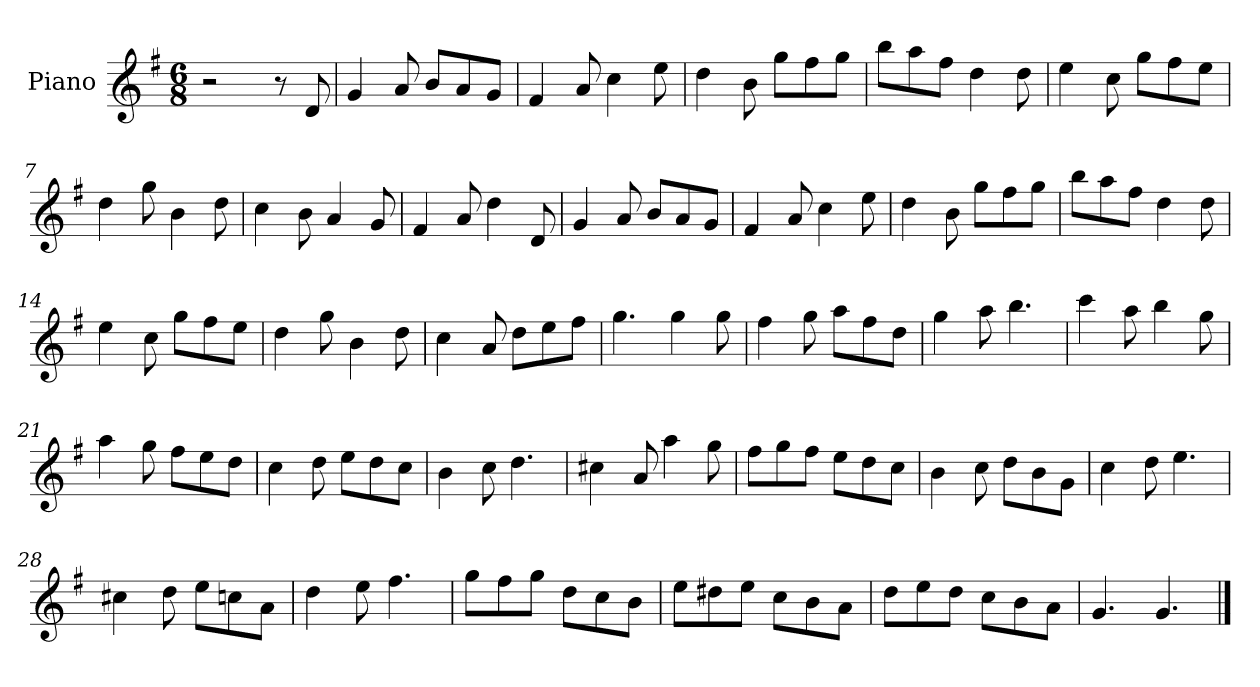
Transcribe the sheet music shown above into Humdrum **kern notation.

**kern
*part1
*staff1
*I"Piano
*I'Pno
*clefG2
*k[f#]
*M6/8
=1
2r
8r
8d/
=2
4g/
8a/
8b/L
8a/
8g/J
=3
4f#/
8a/
4cc\
8ee\
=4
4dd\
8b\
8gg\L
8ff#\
8gg\J
=5
8bb\L
8aa\
8ff#\J
4dd\
8dd\
=6
4ee\
8cc\
8gg\L
8ff#\
8ee\J
=7
4dd\
8gg\
4b\
8dd\
=8
4cc\
8b\
4a/
8g/
=9
4f#/
8a/
4dd\
8d/
=10
4g/
8a/
8b/L
8a/
8g/J
=11
4f#/
8a/
4cc\
8ee\
=12
4dd\
8b\
8gg\L
8ff#\
8gg\J
=13
8bb\L
8aa\
8ff#\J
4dd\
8dd\
=14
4ee\
8cc\
8gg\L
8ff#\
8ee\J
=15
4dd\
8gg\
4b\
8dd\
=16
4cc\
8a/
8dd\L
8ee\
8ff#\J
=17
4.gg\
4gg\
8gg\
=18
4ff#\
8gg\
8aa\L
8ff#\
8dd\J
=19
4gg\
8aa\
4.bb\
=20
4ccc\
8aa\
4bb\
8gg\
=21
4aa\
8gg\
8ff#\L
8ee\
8dd\J
=22
4cc\
8dd\
8ee\L
8dd\
8cc\J
=23
4b\
8cc\
4.dd\
=24
4cc#X\
8a/
4aa\
8gg\
=25
8ff#\L
8gg\
8ff#\J
8ee\L
8dd\
8cc\J
=26
4b\
8cc\
8dd\L
8b\
8g\J
=27
4cc\
8dd\
4.ee\
=28
4cc#X\
8dd\
8ee\L
8ccn\
8a\J
=29
4dd\
8ee\
4.ff#\
=30
8gg\L
8ff#\
8gg\J
8dd\L
8cc\
8b\J
=31
8ee\L
8dd#X\
8ee\J
8cc\L
8b\
8a\J
=32
8dd\L
8ee\
8dd\J
8cc\L
8b\
8a\J
=33
4.g/
4.g/
==
*-
